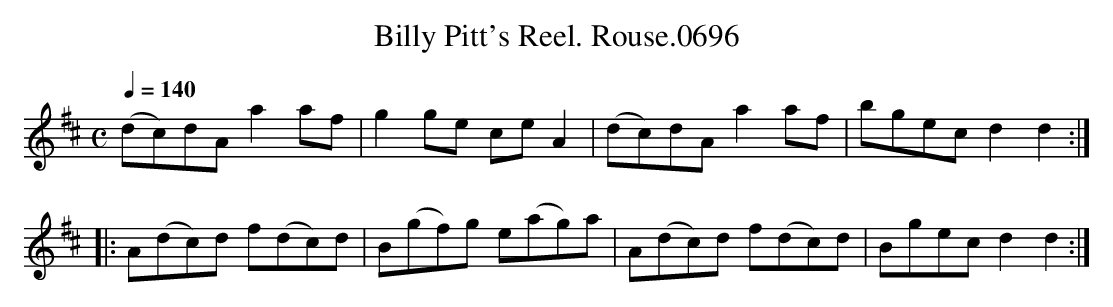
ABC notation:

X:1
T:Billy Pitt's Reel. Rouse.0696
L:1/8
M:C
Q:1/4=140
K:D
(dc)dA a2af|g2ge ceA2|(dc)dA a2af|bgec d2d2:|
|:A(dc)d f(dc)d|B(gf)g e(ag)a|A(dc)d f(dc)d|Bgec d2d2:|
